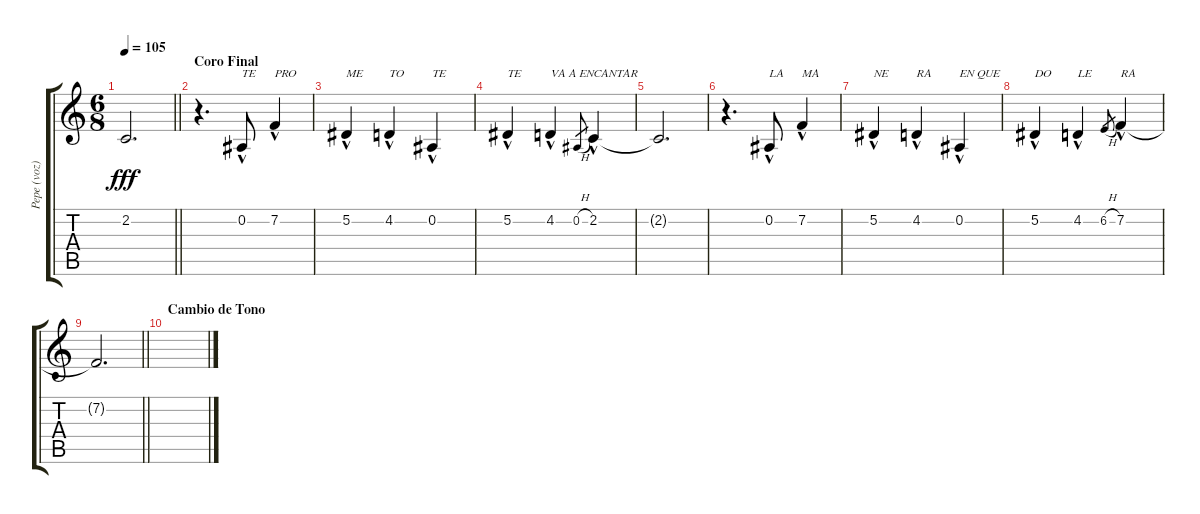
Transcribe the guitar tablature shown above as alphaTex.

\track ("Pepe (voz)" "Pepe (voz)") {instrument lead1square}
\staff {score tabs}
\tuning (Eb4 Bb3 Gb3 Db3 Ab2 Eb2) {hide}
\ts (6 8)
\tempo 105
\clef g2
\barLineRight lightlight
\ks c
2.2{t}.2{d dy fff} |
\section ("" "Coro Final")
r.4{d} 0.2{hac}.8{txt "TE"} 7.2{hac}.4{txt "PRO"} |
5.2{hac}.4{txt "ME"} 4.2{hac}.4{txt "TO"} 0.2{hac}.4{txt "TE"} |
5.2{hac}.4{txt "TE"} 4.2{hac}.4{txt "VA A ENCANTAR"} 0.2{h}.8{gr} 2.2{hac}.4 |
2.2{t}.2{d} |
r.4{d} 0.2{hac}.8{txt "LA"} 7.2{hac}.4{txt "MA"} |
5.2{hac}.4{txt "NE"} 4.2{hac}.4{txt "RA"} 0.2{hac}.4{txt "EN QUE"} |
5.2{hac}.4{txt "DO"} 4.2{hac}.4{txt "LE"} 6.2{h}.8{gr} 7.2{hac}.4{txt "RA"} |
\barLineRight lightlight
7.2{t}.2{d} |
\section ("" "Cambio de Tono")
